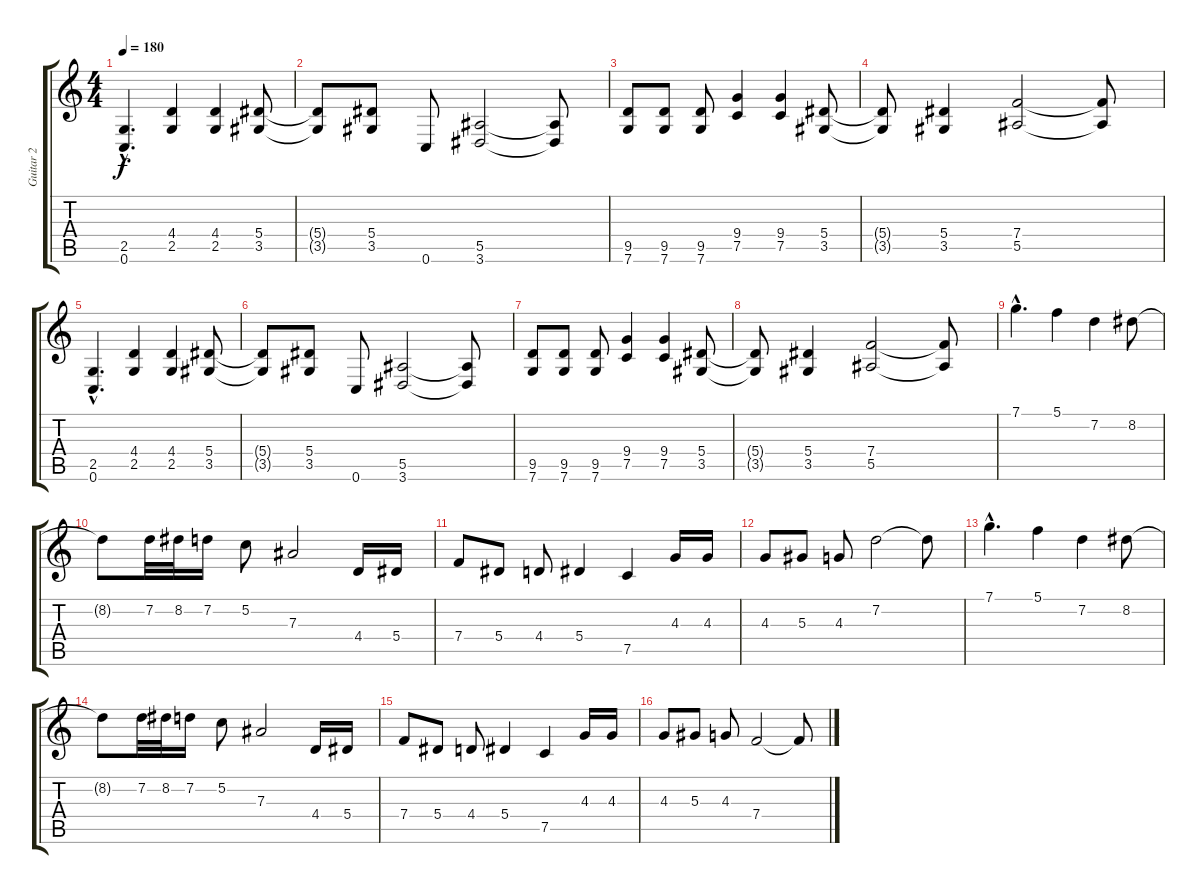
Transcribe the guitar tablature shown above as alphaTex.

\track ("Guitar 2" "Guitar 2") {instrument overdrivenguitar}
\staff {score tabs}
\tuning (C4 G3 Eb3 Bb2 F2 C2) {hide}
\ts (4 4)
\tempo 180
\clef g2
\ks c
(2.5{hac} 0.6{hac}).4{d dy f instrument overdrivenguitar} (4.4 2.5).4 (4.4 2.5).4 (5.4 3.5).8 |
(5.4{t} 3.5{t}).8 (5.4 3.5).8 0.6.8 (5.5 3.6).2 (5.5{t} 3.6{t}).8 |
(9.5 7.6).8 (9.5 7.6).8 (9.5 7.6).8 (9.4 7.5).4 (9.4 7.5).4 (5.4 3.5).8 |
(5.4{t} 3.5{t}).8 (5.4 3.5).4 (7.4 5.5).2 (7.4{t} 5.5{t}).8 |
(2.5{hac} 0.6{hac}).4{d} (4.4 2.5).4 (4.4 2.5).4 (5.4 3.5).8 |
(5.4{t} 3.5{t}).8 (5.4 3.5).8 0.6.8 (5.5 3.6).2 (5.5{t} 3.6{t}).8 |
(9.5 7.6).8 (9.5 7.6).8 (9.5 7.6).8 (9.4 7.5).4 (9.4 7.5).4 (5.4 3.5).8 |
(5.4{t} 3.5{t}).8 (5.4 3.5).4 (7.4 5.5).2 (7.4{t} 5.5{t}).8 |
7.1{hac}.4{d} 5.1.4 7.2.4 8.2.8 |
8.2{t}.8 7.2.32 8.2.32 7.2.16 5.2.8 7.3.2 4.4.16 5.4.16 |
7.4.8 5.4.8 4.4.8 5.4.4 7.5.4 4.3.16 4.3.16 |
4.3.8 5.3.8 4.3.8 7.2.2 7.2{t}.8 |
7.1{hac}.4{d} 5.1.4 7.2.4 8.2.8 |
8.2{t}.8 7.2.32 8.2.32 7.2.16 5.2.8 7.3.2 4.4.16 5.4.16 |
7.4.8 5.4.8 4.4.8 5.4.4 7.5.4 4.3.16 4.3.16 |
4.3.8 5.3.8 4.3.8 7.4.2 7.4{t}.8
